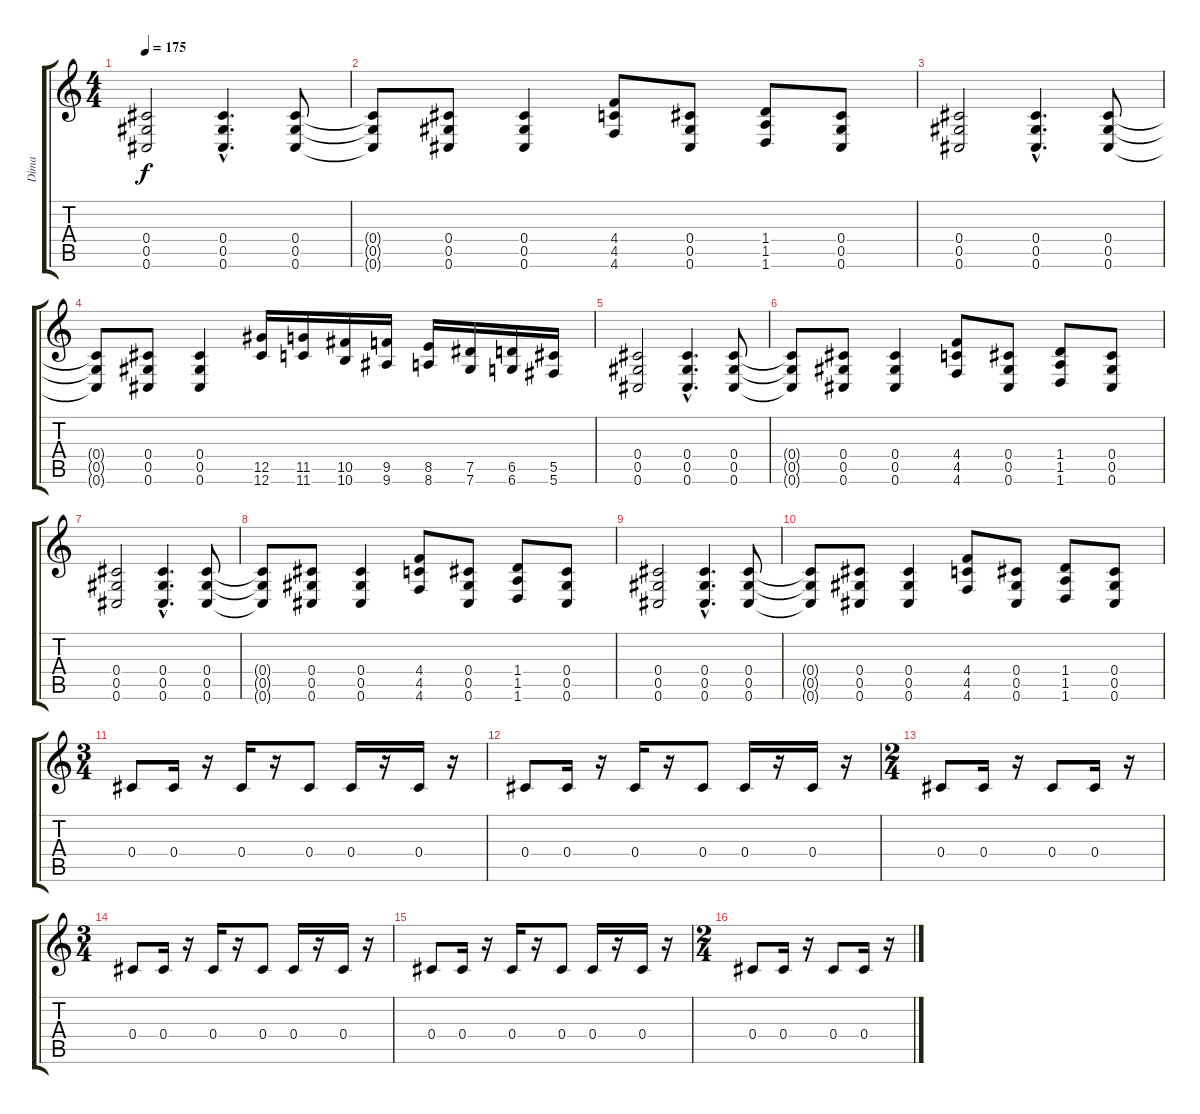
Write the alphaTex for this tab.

\track ("Dima" "Dima") {instrument distortionguitar}
\staff {score tabs}
\tuning (Eb4 Bb3 Gb3 Db3 Ab2 Db2) {hide}
\ts (4 4)
\tempo 175
\clef g2
\ks c
(0.4 0.5 0.6).2{dy f} (0.4{hac} 0.5{hac} 0.6{hac}).4{d} (0.4 0.5 0.6).8 |
(0.4{t} 0.5{t} 0.6{t}).8 (0.4 0.5 0.6).8 (0.4 0.5 0.6).4 (4.4 4.5 4.6).8 (0.4 0.5 0.6).8 (1.4 1.5 1.6).8 (0.4 0.5 0.6).8 |
(0.4 0.5 0.6).2 (0.4{hac} 0.5{hac} 0.6{hac}).4{d} (0.4 0.5 0.6).8 |
(0.4{t} 0.5{t} 0.6{t}).8 (0.4 0.5 0.6).8 (0.4 0.5 0.6).4 (12.5 12.6).16 (11.5 11.6).16 (10.5 10.6).16 (9.5 9.6).16 (8.5 8.6).16 (7.5 7.6).16 (6.5 6.6).16 (5.5 5.6).16 |
(0.4 0.5 0.6).2 (0.4{hac} 0.5{hac} 0.6{hac}).4{d} (0.4 0.5 0.6).8 |
(0.4{t} 0.5{t} 0.6{t}).8 (0.4 0.5 0.6).8 (0.4 0.5 0.6).4 (4.4 4.5 4.6).8 (0.4 0.5 0.6).8 (1.4 1.5 1.6).8 (0.4 0.5 0.6).8 |
(0.4 0.5 0.6).2 (0.4{hac} 0.5{hac} 0.6{hac}).4{d} (0.4 0.5 0.6).8 |
(0.4{t} 0.5{t} 0.6{t}).8 (0.4 0.5 0.6).8 (0.4 0.5 0.6).4 (4.4 4.5 4.6).8 (0.4 0.5 0.6).8 (1.4 1.5 1.6).8 (0.4 0.5 0.6).8 |
(0.4 0.5 0.6).2 (0.4{hac} 0.5{hac} 0.6{hac}).4{d} (0.4 0.5 0.6).8 |
(0.4{t} 0.5{t} 0.6{t}).8 (0.4 0.5 0.6).8 (0.4 0.5 0.6).4 (4.4 4.5 4.6).8 (0.4 0.5 0.6).8 (1.4 1.5 1.6).8 (0.4 0.5 0.6).8 |
\ts (3 4)
0.4.8 0.4.16 r.16 0.4.16 r.16 0.4.8 0.4.16 r.16 0.4.16 r.16 |
0.4.8 0.4.16 r.16 0.4.16 r.16 0.4.8 0.4.16 r.16 0.4.16 r.16 |
\ts (2 4)
0.4.8 0.4.16 r.16 0.4.8 0.4.16 r.16 |
\ts (3 4)
0.4.8 0.4.16 r.16 0.4.16 r.16 0.4.8 0.4.16 r.16 0.4.16 r.16 |
0.4.8 0.4.16 r.16 0.4.16 r.16 0.4.8 0.4.16 r.16 0.4.16 r.16 |
\ts (2 4)
0.4.8 0.4.16 r.16 0.4.8 0.4.16 r.16
